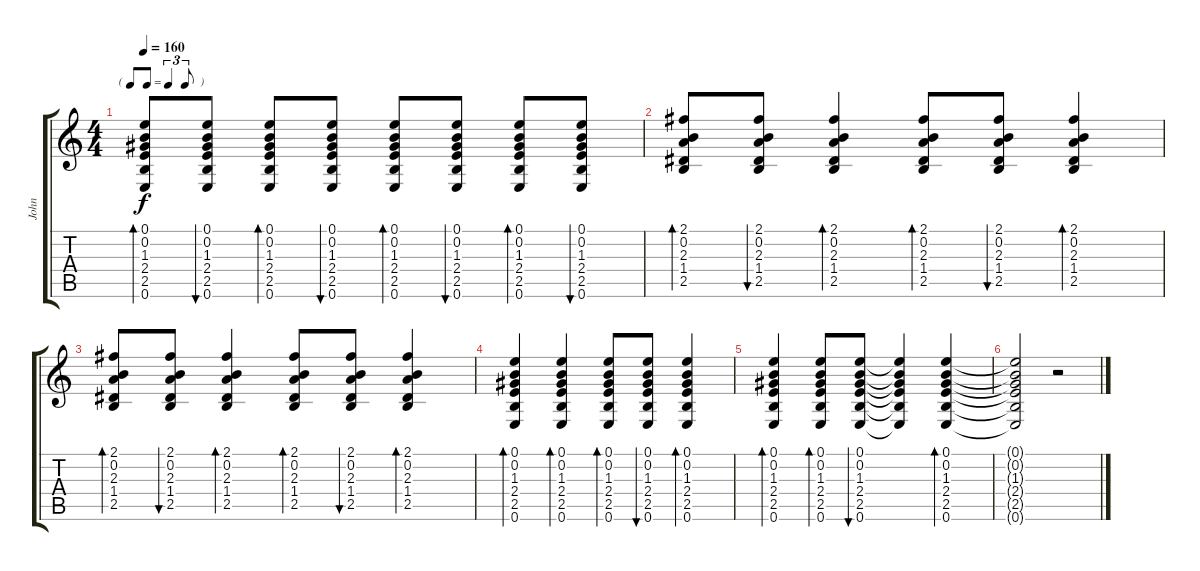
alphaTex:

\track ("John" "John") {instrument acousticguitarsteel}
\staff {score tabs}
\tuning (E4 B3 G3 D3 A2 E2) {hide}
\ts (4 4)
\tf triplet8th
\tempo 160
\clef g2
\ks c
(0.1 0.2 1.3 2.4 2.5 0.6).8{bd 120 dy f} (0.1 0.2 1.3 2.4 2.5 0.6).8{bu 120} (0.1 0.2 1.3 2.4 2.5 0.6).8{bd 120} (0.1 0.2 1.3 2.4 2.5 0.6).8{bu 120} (0.1 0.2 1.3 2.4 2.5 0.6).8{bd 120} (0.1 0.2 1.3 2.4 2.5 0.6).8{bu 120} (0.1 0.2 1.3 2.4 2.5 0.6).8{bd 120} (0.1 0.2 1.3 2.4 2.5 0.6).8{bu 120} |
(2.1 0.2 2.3 1.4 2.5).8{bd 120} (2.1 0.2 2.3 1.4 2.5).8{bu 120} (2.1 0.2 2.3 1.4 2.5).4{bd 120} (2.1 0.2 2.3 1.4 2.5).8{bd 120} (2.1 0.2 2.3 1.4 2.5).8{bu 120} (2.1 0.2 2.3 1.4 2.5).4{bd 120} |
(2.1 0.2 2.3 1.4 2.5).8{bd 120} (2.1 0.2 2.3 1.4 2.5).8{bu 120} (2.1 0.2 2.3 1.4 2.5).4{bd 120} (2.1 0.2 2.3 1.4 2.5).8{bd 120} (2.1 0.2 2.3 1.4 2.5).8{bu 120} (2.1 0.2 2.3 1.4 2.5).4{bd 120} |
(0.1 0.2 1.3 2.4 2.5 0.6).4{bd 120} (0.1 0.2 1.3 2.4 2.5 0.6).4{bd 120} (0.1 0.2 1.3 2.4 2.5 0.6).8{bd 120} (0.1 0.2 1.3 2.4 2.5 0.6).8{bu 120} (0.1 0.2 1.3 2.4 2.5 0.6).4{bd 120} |
(0.1 0.2 1.3 2.4 2.5 0.6).4{bd 120} (0.1 0.2 1.3 2.4 2.5 0.6).8{bd 120} (0.1 0.2 1.3 2.4 2.5 0.6).8{bu 120} (0.1{t} 0.2{t} 1.3{t} 2.4{t} 2.5{t} 0.6{t}).4 (0.1 0.2 1.3 2.4 2.5 0.6).4{bd 120} |
(0.1{t} 0.2{t} 1.3{t} 2.4{t} 2.5{t} 0.6{t}).2 r.2
